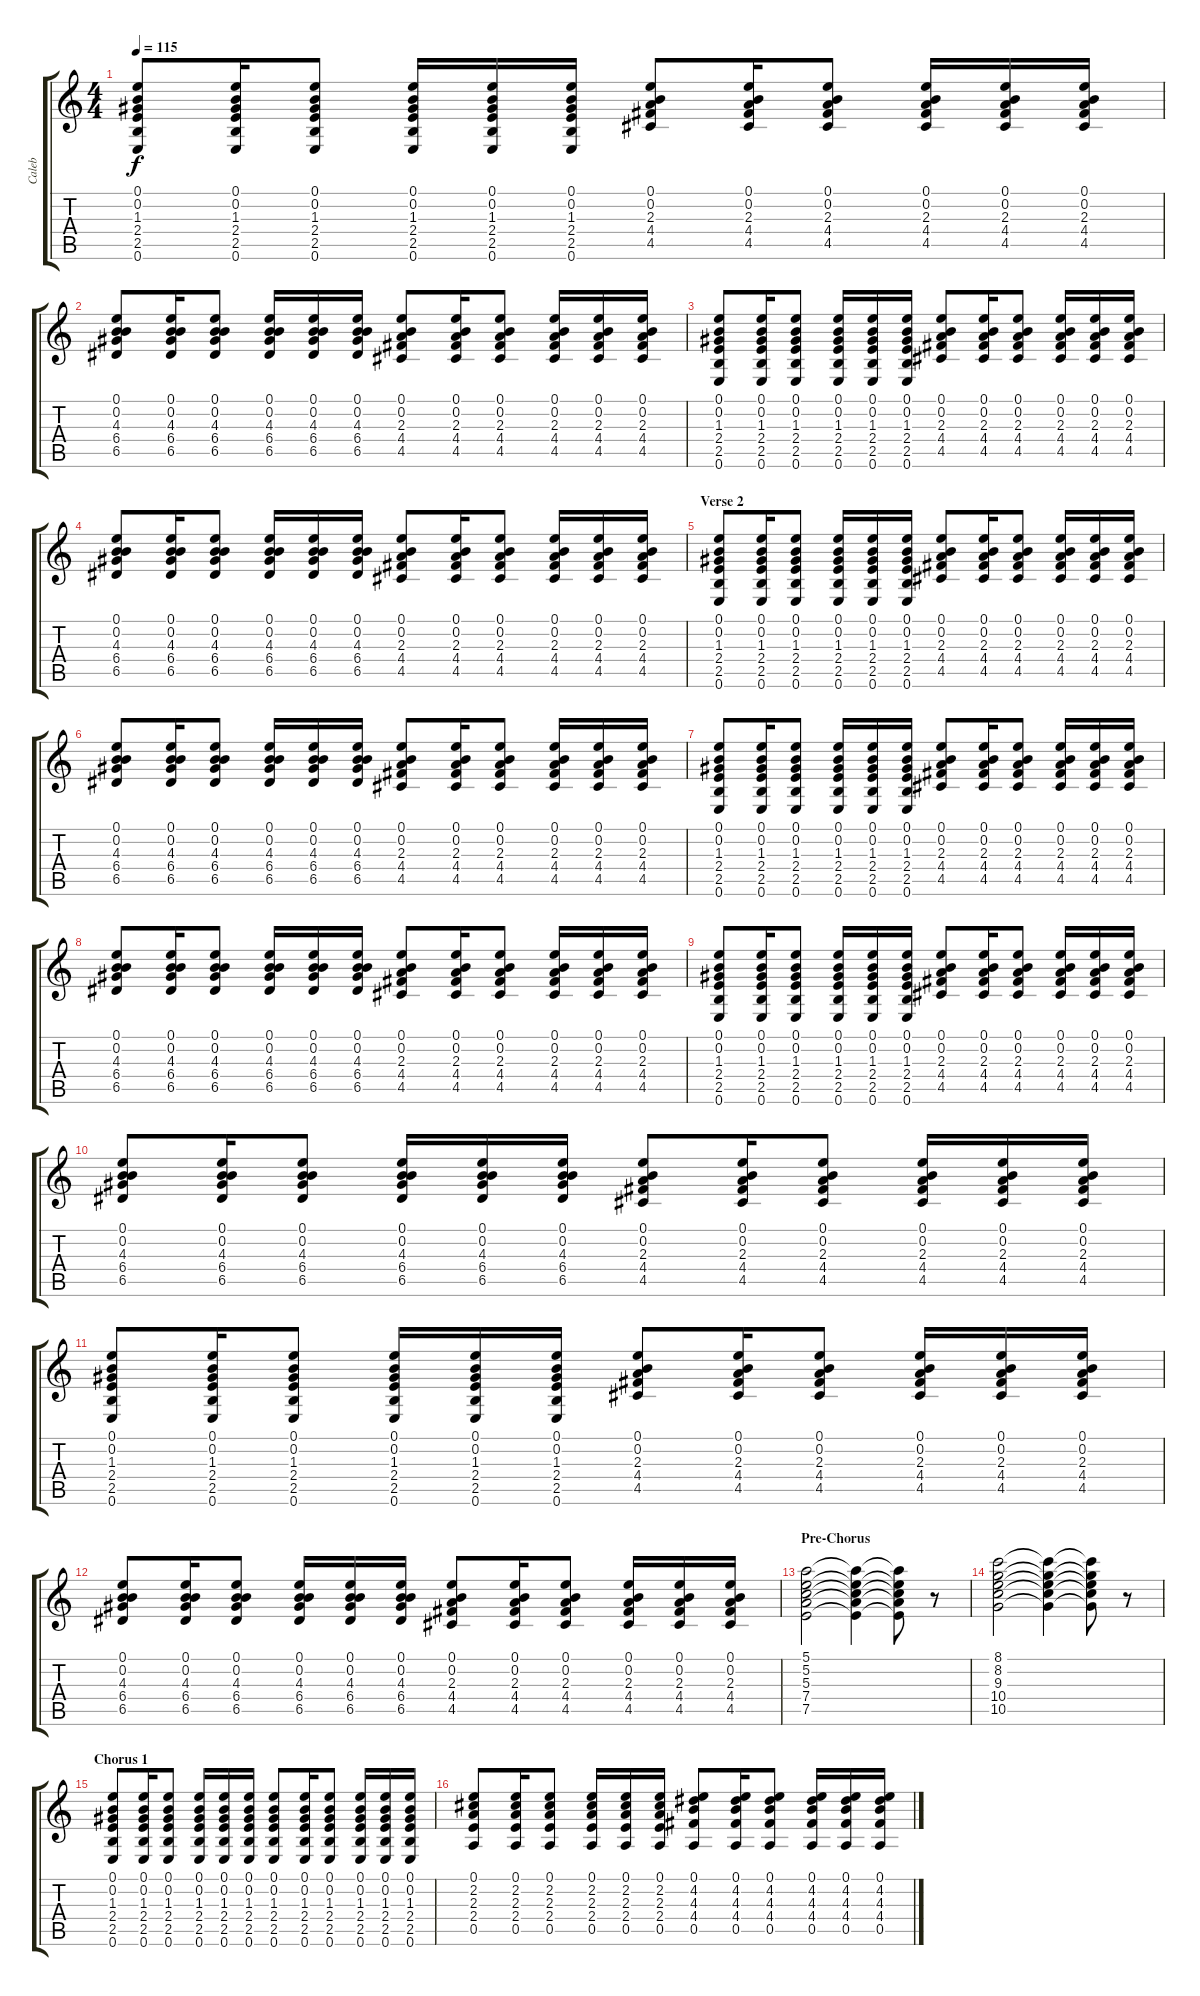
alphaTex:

\track ("Caleb" "Caleb") {instrument electricguitarclean}
\staff {score tabs}
\tuning (E4 B3 G3 D3 A2 E2) {hide}
\ts (4 4)
\tempo 115
\clef g2
\ks c
(0.1 0.2 1.3 2.4 2.5 0.6).8{dy f} (0.1 0.2 1.3 2.4 2.5 0.6).16 (0.1 0.2 1.3 2.4 2.5 0.6).8 (0.1 0.2 1.3 2.4 2.5 0.6).16 (0.1 0.2 1.3 2.4 2.5 0.6).16 (0.1 0.2 1.3 2.4 2.5 0.6).16 (0.1 0.2 2.3 4.4 4.5).8 (0.1 0.2 2.3 4.4 4.5).16 (0.1 0.2 2.3 4.4 4.5).8 (0.1 0.2 2.3 4.4 4.5).16 (0.1 0.2 2.3 4.4 4.5).16 (0.1 0.2 2.3 4.4 4.5).16 |
(0.1 0.2 4.3 6.4 6.5).8 (0.1 0.2 4.3 6.4 6.5).16 (0.1 0.2 4.3 6.4 6.5).8 (0.1 0.2 4.3 6.4 6.5).16 (0.1 0.2 4.3 6.4 6.5).16 (0.1 0.2 4.3 6.4 6.5).16 (0.1 0.2 2.3 4.4 4.5).8 (0.1 0.2 2.3 4.4 4.5).16 (0.1 0.2 2.3 4.4 4.5).8 (0.1 0.2 2.3 4.4 4.5).16 (0.1 0.2 2.3 4.4 4.5).16 (0.1 0.2 2.3 4.4 4.5).16 |
(0.1 0.2 1.3 2.4 2.5 0.6).8 (0.1 0.2 1.3 2.4 2.5 0.6).16 (0.1 0.2 1.3 2.4 2.5 0.6).8 (0.1 0.2 1.3 2.4 2.5 0.6).16 (0.1 0.2 1.3 2.4 2.5 0.6).16 (0.1 0.2 1.3 2.4 2.5 0.6).16 (0.1 0.2 2.3 4.4 4.5).8 (0.1 0.2 2.3 4.4 4.5).16 (0.1 0.2 2.3 4.4 4.5).8 (0.1 0.2 2.3 4.4 4.5).16 (0.1 0.2 2.3 4.4 4.5).16 (0.1 0.2 2.3 4.4 4.5).16 |
(0.1 0.2 4.3 6.4 6.5).8 (0.1 0.2 4.3 6.4 6.5).16 (0.1 0.2 4.3 6.4 6.5).8 (0.1 0.2 4.3 6.4 6.5).16 (0.1 0.2 4.3 6.4 6.5).16 (0.1 0.2 4.3 6.4 6.5).16 (0.1 0.2 2.3 4.4 4.5).8 (0.1 0.2 2.3 4.4 4.5).16 (0.1 0.2 2.3 4.4 4.5).8 (0.1 0.2 2.3 4.4 4.5).16 (0.1 0.2 2.3 4.4 4.5).16 (0.1 0.2 2.3 4.4 4.5).16 |
\section ("" "Verse 2")
(0.1 0.2 1.3 2.4 2.5 0.6).8 (0.1 0.2 1.3 2.4 2.5 0.6).16 (0.1 0.2 1.3 2.4 2.5 0.6).8 (0.1 0.2 1.3 2.4 2.5 0.6).16 (0.1 0.2 1.3 2.4 2.5 0.6).16 (0.1 0.2 1.3 2.4 2.5 0.6).16 (0.1 0.2 2.3 4.4 4.5).8 (0.1 0.2 2.3 4.4 4.5).16 (0.1 0.2 2.3 4.4 4.5).8 (0.1 0.2 2.3 4.4 4.5).16 (0.1 0.2 2.3 4.4 4.5).16 (0.1 0.2 2.3 4.4 4.5).16 |
(0.1 0.2 4.3 6.4 6.5).8 (0.1 0.2 4.3 6.4 6.5).16 (0.1 0.2 4.3 6.4 6.5).8 (0.1 0.2 4.3 6.4 6.5).16 (0.1 0.2 4.3 6.4 6.5).16 (0.1 0.2 4.3 6.4 6.5).16 (0.1 0.2 2.3 4.4 4.5).8 (0.1 0.2 2.3 4.4 4.5).16 (0.1 0.2 2.3 4.4 4.5).8 (0.1 0.2 2.3 4.4 4.5).16 (0.1 0.2 2.3 4.4 4.5).16 (0.1 0.2 2.3 4.4 4.5).16 |
(0.1 0.2 1.3 2.4 2.5 0.6).8 (0.1 0.2 1.3 2.4 2.5 0.6).16 (0.1 0.2 1.3 2.4 2.5 0.6).8 (0.1 0.2 1.3 2.4 2.5 0.6).16 (0.1 0.2 1.3 2.4 2.5 0.6).16 (0.1 0.2 1.3 2.4 2.5 0.6).16 (0.1 0.2 2.3 4.4 4.5).8 (0.1 0.2 2.3 4.4 4.5).16 (0.1 0.2 2.3 4.4 4.5).8 (0.1 0.2 2.3 4.4 4.5).16 (0.1 0.2 2.3 4.4 4.5).16 (0.1 0.2 2.3 4.4 4.5).16 |
(0.1 0.2 4.3 6.4 6.5).8 (0.1 0.2 4.3 6.4 6.5).16 (0.1 0.2 4.3 6.4 6.5).8 (0.1 0.2 4.3 6.4 6.5).16 (0.1 0.2 4.3 6.4 6.5).16 (0.1 0.2 4.3 6.4 6.5).16 (0.1 0.2 2.3 4.4 4.5).8 (0.1 0.2 2.3 4.4 4.5).16 (0.1 0.2 2.3 4.4 4.5).8 (0.1 0.2 2.3 4.4 4.5).16 (0.1 0.2 2.3 4.4 4.5).16 (0.1 0.2 2.3 4.4 4.5).16 |
(0.1 0.2 1.3 2.4 2.5 0.6).8 (0.1 0.2 1.3 2.4 2.5 0.6).16 (0.1 0.2 1.3 2.4 2.5 0.6).8 (0.1 0.2 1.3 2.4 2.5 0.6).16 (0.1 0.2 1.3 2.4 2.5 0.6).16 (0.1 0.2 1.3 2.4 2.5 0.6).16 (0.1 0.2 2.3 4.4 4.5).8 (0.1 0.2 2.3 4.4 4.5).16 (0.1 0.2 2.3 4.4 4.5).8 (0.1 0.2 2.3 4.4 4.5).16 (0.1 0.2 2.3 4.4 4.5).16 (0.1 0.2 2.3 4.4 4.5).16 |
(0.1 0.2 4.3 6.4 6.5).8 (0.1 0.2 4.3 6.4 6.5).16 (0.1 0.2 4.3 6.4 6.5).8 (0.1 0.2 4.3 6.4 6.5).16 (0.1 0.2 4.3 6.4 6.5).16 (0.1 0.2 4.3 6.4 6.5).16 (0.1 0.2 2.3 4.4 4.5).8 (0.1 0.2 2.3 4.4 4.5).16 (0.1 0.2 2.3 4.4 4.5).8 (0.1 0.2 2.3 4.4 4.5).16 (0.1 0.2 2.3 4.4 4.5).16 (0.1 0.2 2.3 4.4 4.5).16 |
(0.1 0.2 1.3 2.4 2.5 0.6).8 (0.1 0.2 1.3 2.4 2.5 0.6).16 (0.1 0.2 1.3 2.4 2.5 0.6).8 (0.1 0.2 1.3 2.4 2.5 0.6).16 (0.1 0.2 1.3 2.4 2.5 0.6).16 (0.1 0.2 1.3 2.4 2.5 0.6).16 (0.1 0.2 2.3 4.4 4.5).8 (0.1 0.2 2.3 4.4 4.5).16 (0.1 0.2 2.3 4.4 4.5).8 (0.1 0.2 2.3 4.4 4.5).16 (0.1 0.2 2.3 4.4 4.5).16 (0.1 0.2 2.3 4.4 4.5).16 |
(0.1 0.2 4.3 6.4 6.5).8 (0.1 0.2 4.3 6.4 6.5).16 (0.1 0.2 4.3 6.4 6.5).8 (0.1 0.2 4.3 6.4 6.5).16 (0.1 0.2 4.3 6.4 6.5).16 (0.1 0.2 4.3 6.4 6.5).16 (0.1 0.2 2.3 4.4 4.5).8 (0.1 0.2 2.3 4.4 4.5).16 (0.1 0.2 2.3 4.4 4.5).8 (0.1 0.2 2.3 4.4 4.5).16 (0.1 0.2 2.3 4.4 4.5).16 (0.1 0.2 2.3 4.4 4.5).16 |
\section ("" "Pre-Chorus")
(5.1 5.2 5.3 7.4 7.5).2{volume 12} (5.1{t} 5.2{t} 5.3{t} 7.4{t} 7.5{t}).4 (5.1{t} 5.2{t} 5.3{t} 7.4{t} 7.5{t}).8 r.8 |
(8.1 8.2 9.3 10.4 10.5).2 (8.1{t} 8.2{t} 9.3{t} 10.4{t} 10.5{t}).4 (8.1{t} 8.2{t} 9.3{t} 10.4{t} 10.5{t}).8 r.8 |
\section ("" "Chorus 1")
(0.1 0.2 1.3 2.4 2.5 0.6).8 (0.1 0.2 1.3 2.4 2.5 0.6).16 (0.1 0.2 1.3 2.4 2.5 0.6).8 (0.1 0.2 1.3 2.4 2.5 0.6).16 (0.1 0.2 1.3 2.4 2.5 0.6).16 (0.1 0.2 1.3 2.4 2.5 0.6).16 (0.1 0.2 1.3 2.4 2.5 0.6).8 (0.1 0.2 1.3 2.4 2.5 0.6).16 (0.1 0.2 1.3 2.4 2.5 0.6).8 (0.1 0.2 1.3 2.4 2.5 0.6).16 (0.1 0.2 1.3 2.4 2.5 0.6).16 (0.1 0.2 1.3 2.4 2.5 0.6).16 |
(0.1 2.2 2.3 2.4 0.5).8 (0.1 2.2 2.3 2.4 0.5).16 (0.1 2.2 2.3 2.4 0.5).8 (0.1 2.2 2.3 2.4 0.5).16 (0.1 2.2 2.3 2.4 0.5).16 (0.1 2.2 2.3 2.4 0.5).16 (0.1 4.2 4.3 4.4 0.5).8 (0.1 4.2 4.3 4.4 0.5).16 (0.1 4.2 4.3 4.4 0.5).8 (0.1 4.2 4.3 4.4 0.5).16 (0.1 4.2 4.3 4.4 0.5).16 (0.1 4.2 4.3 4.4 0.5).16
